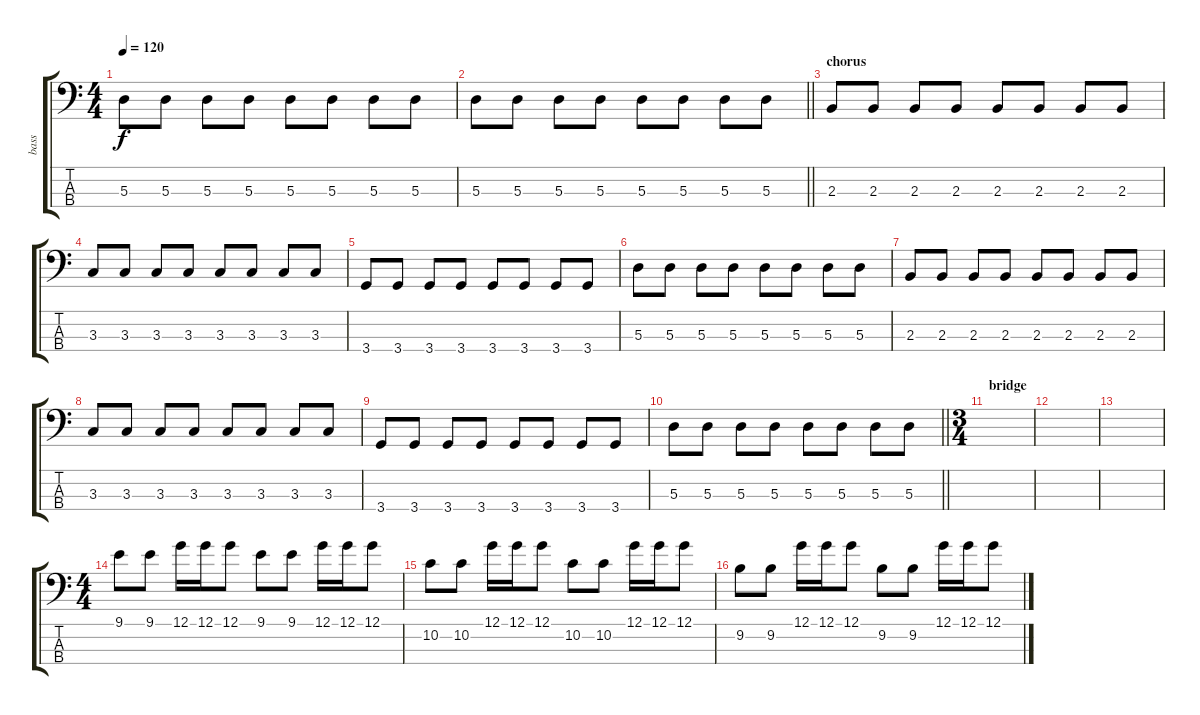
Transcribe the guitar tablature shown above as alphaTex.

\track ("bass" "bass") {instrument electricbassfinger}
\staff {score tabs}
\tuning (G2 D2 A1 E1) {hide}
\ts (4 4)
\tempo 120
\clef f4
\ks c
5.3.8{dy f} 5.3.8 5.3.8 5.3.8 5.3.8 5.3.8 5.3.8 5.3.8 |
\barLineRight lightlight
5.3.8 5.3.8 5.3.8 5.3.8 5.3.8 5.3.8 5.3.8 5.3.8 |
\section ("" "chorus")
2.3.8 2.3.8 2.3.8 2.3.8 2.3.8 2.3.8 2.3.8 2.3.8 |
3.3.8 3.3.8 3.3.8 3.3.8 3.3.8 3.3.8 3.3.8 3.3.8 |
3.4.8 3.4.8 3.4.8 3.4.8 3.4.8 3.4.8 3.4.8 3.4.8 |
5.3.8 5.3.8 5.3.8 5.3.8 5.3.8 5.3.8 5.3.8 5.3.8 |
2.3.8 2.3.8 2.3.8 2.3.8 2.3.8 2.3.8 2.3.8 2.3.8 |
3.3.8 3.3.8 3.3.8 3.3.8 3.3.8 3.3.8 3.3.8 3.3.8 |
3.4.8 3.4.8 3.4.8 3.4.8 3.4.8 3.4.8 3.4.8 3.4.8 |
\barLineRight lightlight
5.3.8 5.3.8 5.3.8 5.3.8 5.3.8 5.3.8 5.3.8 5.3.8 |
\ts (3 4)
\section ("" "bridge")
|
|
|
\ts (4 4)
9.1.8 9.1.8 12.1.16 12.1.16 12.1.8 9.1.8 9.1.8 12.1.16 12.1.16 12.1.8 |
10.2.8 10.2.8 12.1.16 12.1.16 12.1.8 10.2.8 10.2.8 12.1.16 12.1.16 12.1.8 |
9.2.8 9.2.8 12.1.16 12.1.16 12.1.8 9.2.8 9.2.8 12.1.16 12.1.16 12.1.8
